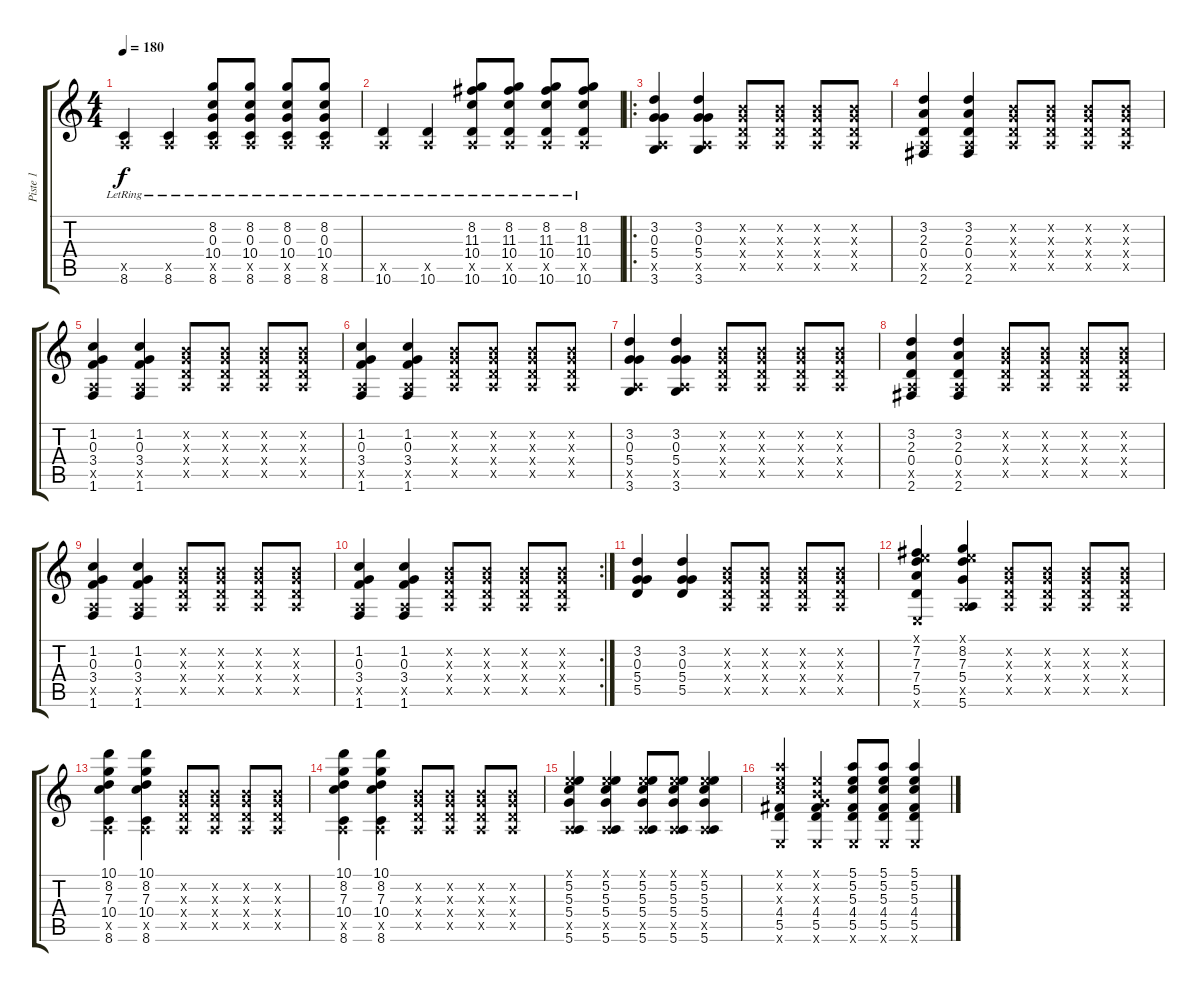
\track ("Piste 1" "Piste 1") {instrument acousticguitarsteel}
\staff {score tabs}
\tuning (E4 B3 G3 D3 A2 E2) {hide}
\ts (4 4)
\tempo 180
\clef g2
\ks c
(0.5{x} 8.6{lr}).4{dy f} (0.5{x} 8.6{lr}).4 (8.2 0.3 10.4 0.5{x} 8.6{lr}).8 (8.2 0.3 10.4 0.5{x} 8.6{lr}).8 (8.2 0.3 10.4 0.5{x} 8.6{lr}).8 (8.2 0.3 10.4 0.5{x} 8.6{lr}).8 |
(0.5{x} 10.6{lr}).4 (0.5{x} 10.6{lr}).4 (8.2 11.3 10.4 0.5{x} 10.6{lr}).8 (8.2 11.3 10.4 0.5{x} 10.6{lr}).8 (8.2 11.3 10.4 0.5{x} 10.6{lr}).8 (8.2 11.3 10.4 0.5{x} 10.6{lr}).8 |
\ro
(3.2 0.3 5.4 0.5{x} 3.6).4 (3.2 0.3 5.4 0.5{x} 3.6).4 (0.2{x} 0.3{x} 0.4{x} 0.5{x}).8 (0.2{x} 0.3{x} 0.4{x} 0.5{x}).8 (0.2{x} 0.3{x} 0.4{x} 0.5{x}).8 (0.2{x} 0.3{x} 0.4{x} 0.5{x}).8 |
(3.2 2.3 0.4 0.5{x} 2.6).4 (3.2 2.3 0.4 0.5{x} 2.6).4 (0.2{x} 0.3{x} 0.4{x} 0.5{x}).8 (0.2{x} 0.3{x} 0.4{x} 0.5{x}).8 (0.2{x} 0.3{x} 0.4{x} 0.5{x}).8 (0.2{x} 0.3{x} 0.4{x} 0.5{x}).8 |
(1.2 0.3 3.4 0.5{x} 1.6).4 (1.2 0.3 3.4 0.5{x} 1.6).4 (0.2{x} 0.3{x} 0.4{x} 0.5{x}).8 (0.2{x} 0.3{x} 0.4{x} 0.5{x}).8 (0.2{x} 0.3{x} 0.4{x} 0.5{x}).8 (0.2{x} 0.3{x} 0.4{x} 0.5{x}).8 |
(1.2 0.3 3.4 0.5{x} 1.6).4 (1.2 0.3 3.4 0.5{x} 1.6).4 (0.2{x} 0.3{x} 0.4{x} 0.5{x}).8 (0.2{x} 0.3{x} 0.4{x} 0.5{x}).8 (0.2{x} 0.3{x} 0.4{x} 0.5{x}).8 (0.2{x} 0.3{x} 0.4{x} 0.5{x}).8 |
(3.2 0.3 5.4 0.5{x} 3.6).4 (3.2 0.3 5.4 0.5{x} 3.6).4 (0.2{x} 0.3{x} 0.4{x} 0.5{x}).8 (0.2{x} 0.3{x} 0.4{x} 0.5{x}).8 (0.2{x} 0.3{x} 0.4{x} 0.5{x}).8 (0.2{x} 0.3{x} 0.4{x} 0.5{x}).8 |
(3.2 2.3 0.4 0.5{x} 2.6).4 (3.2 2.3 0.4 0.5{x} 2.6).4 (0.2{x} 0.3{x} 0.4{x} 0.5{x}).8 (0.2{x} 0.3{x} 0.4{x} 0.5{x}).8 (0.2{x} 0.3{x} 0.4{x} 0.5{x}).8 (0.2{x} 0.3{x} 0.4{x} 0.5{x}).8 |
(1.2 0.3 3.4 0.5{x} 1.6).4 (1.2 0.3 3.4 0.5{x} 1.6).4 (0.2{x} 0.3{x} 0.4{x} 0.5{x}).8 (0.2{x} 0.3{x} 0.4{x} 0.5{x}).8 (0.2{x} 0.3{x} 0.4{x} 0.5{x}).8 (0.2{x} 0.3{x} 0.4{x} 0.5{x}).8 |
\rc 2
(1.2 0.3 3.4 0.5{x} 1.6).4 (1.2 0.3 3.4 0.5{x} 1.6).4 (0.2{x} 0.3{x} 0.4{x} 0.5{x}).8 (0.2{x} 0.3{x} 0.4{x} 0.5{x}).8 (0.2{x} 0.3{x} 0.4{x} 0.5{x}).8 (0.2{x} 0.3{x} 0.4{x} 0.5{x}).8 |
(3.2 0.3 5.4 5.5).4 (3.2 0.3 5.4 5.5).4 (0.2{x} 0.3{x} 0.4{x} 0.5{x}).8 (0.2{x} 0.3{x} 0.4{x} 0.5{x}).8 (0.2{x} 0.3{x} 0.4{x} 0.5{x}).8 (0.2{x} 0.3{x} 0.4{x} 0.5{x}).8 |
(0.1{x} 7.2 7.3 7.4 5.5 0.6{x}).4 (0.1{x} 8.2 7.3 5.4 0.5{x} 5.6).4 (0.2{x} 0.3{x} 0.4{x} 0.5{x}).8 (0.2{x} 0.3{x} 0.4{x} 0.5{x}).8 (0.2{x} 0.3{x} 0.4{x} 0.5{x}).8 (0.2{x} 0.3{x} 0.4{x} 0.5{x}).8 |
(10.1 8.2 7.3 10.4 0.5{x} 8.6).4 (10.1 8.2 7.3 10.4 0.5{x} 8.6).4 (0.2{x} 0.3{x} 0.4{x} 0.5{x}).8 (0.2{x} 0.3{x} 0.4{x} 0.5{x}).8 (0.2{x} 0.3{x} 0.4{x} 0.5{x}).8 (0.2{x} 0.3{x} 0.4{x} 0.5{x}).8 |
(10.1 8.2 7.3 10.4 0.5{x} 8.6).4 (10.1 8.2 7.3 10.4 0.5{x} 8.6).4 (0.2{x} 0.3{x} 0.4{x} 0.5{x}).8 (0.2{x} 0.3{x} 0.4{x} 0.5{x}).8 (0.2{x} 0.3{x} 0.4{x} 0.5{x}).8 (0.2{x} 0.3{x} 0.4{x} 0.5{x}).8 |
(0.1{x} 5.2 5.3 5.4 0.5{x} 5.6).4 (0.1{x} 5.2 5.3 5.4 0.5{x} 5.6).4 (0.1{x} 5.2 5.3 5.4 0.5{x} 5.6).8 (0.1{x} 5.2 5.3 5.4 0.5{x} 5.6).8 (0.1{x} 5.2 5.3 5.4 0.5{x} 5.6).4 |
(5.1{x} 5.2{x} 5.3{x} 4.4 5.5 0.6{x}).4 (0.1{x} 0.2{x} 0.3{x} 4.4 5.5 0.6{x}).4 (5.1 5.2 5.3 4.4 5.5 0.6{x}).8 (5.1 5.2 5.3 4.4 5.5 0.6{x}).8 (5.1 5.2 5.3 4.4 5.5 0.6{x}).4
